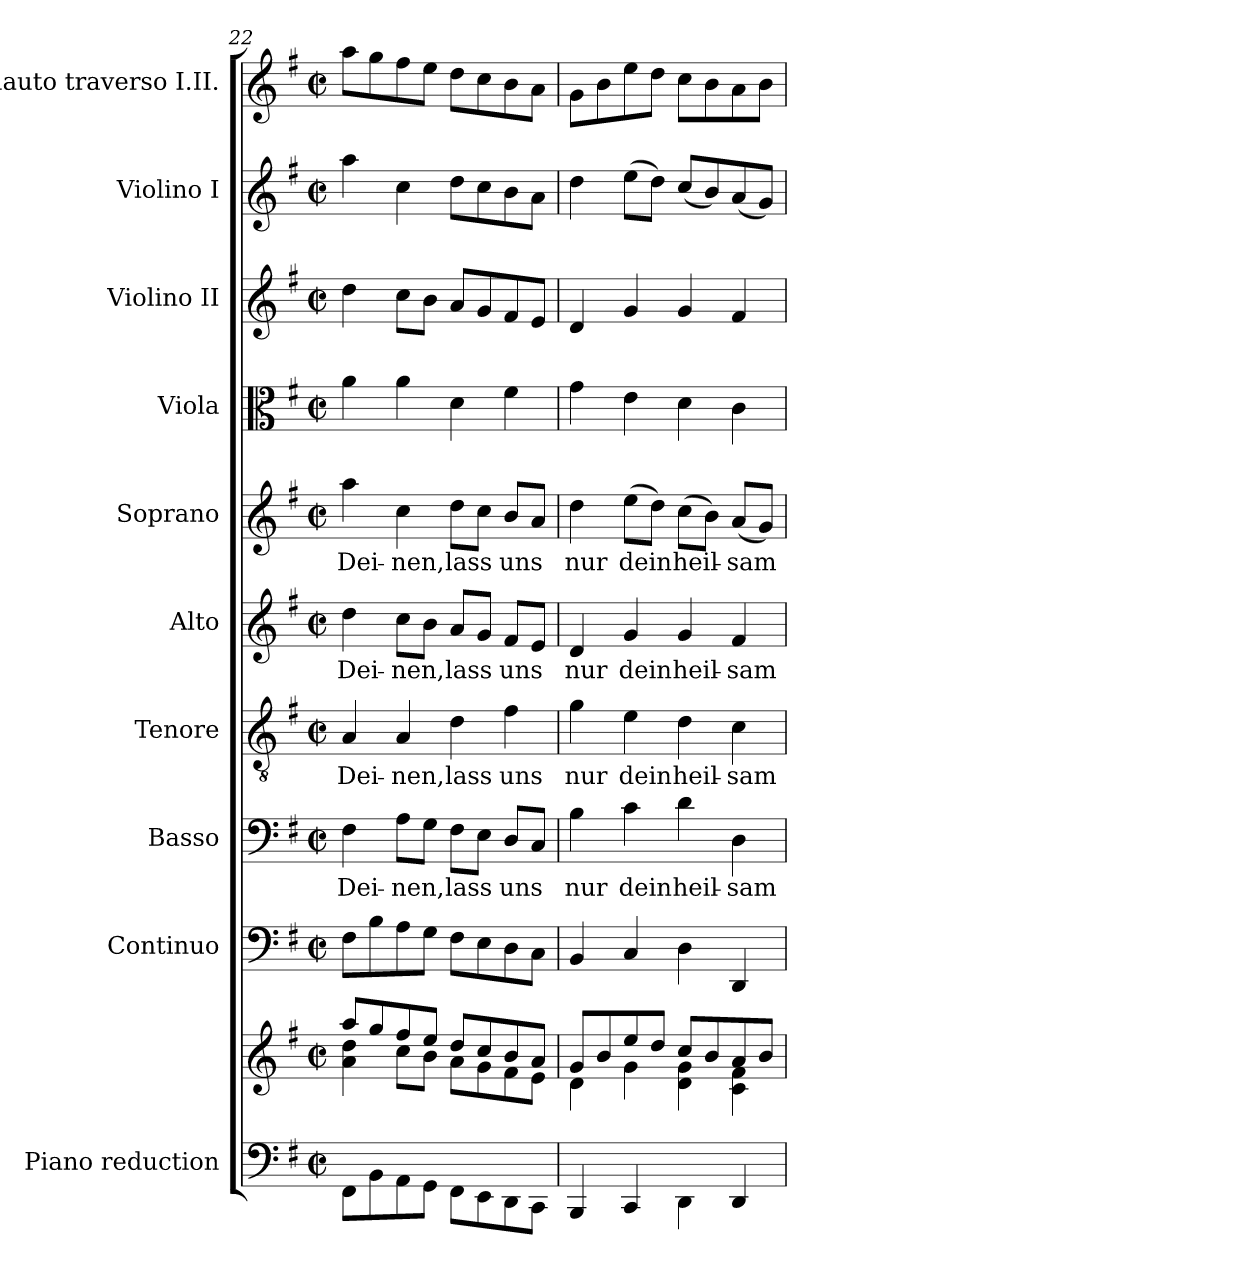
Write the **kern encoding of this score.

**kern	**kern	**kern	**kern	**text	**kern	**text	**kern	**text	**kern	**text	**kern	**kern	**kern	**kern
*part10	*part10	*part9	*part8	*part8	*part7	*part7	*part6	*part6	*part5	*part5	*part4	*part3	*part2	*part1
*staff11	*staff10	*staff9	*staff8	*staff8	*staff7	*staff7	*staff6	*staff6	*staff5	*staff5	*staff4	*staff3	*staff2	*staff1
*I"Piano reduction	*	*I"Continuo	*I"Basso	*	*I"Tenore	*	*I"Alto	*	*I"Soprano	*	*I"Viola	*I"Violino II	*I"Violino I	*I"Flauto traverso I.II.
*I'Pno	*	*	*	*	*	*	*	*	*	*	*I'Vla	*I'Vln	*I'Vln	*I'Fl
*clefF4	*clefG2	*clefF4	*clefF4	*	*clefGv2	*	*clefG2	*	*clefG2	*	*clefC3	*clefG2	*clefG2	*clefG2
*k[f#]	*k[f#]	*k[f#]	*k[f#]	*	*k[f#]	*	*k[f#]	*	*k[f#]	*	*k[f#]	*k[f#]	*k[f#]	*k[f#]
*M2/2	*M2/2	*M2/2	*M2/2	*	*M2/2	*	*M2/2	*	*M2/2	*	*M2/2	*M2/2	*M2/2	*M2/2
*met(c|)	*met(c|)	*met(c|)	*met(c|)	*	*met(c|)	*	*met(c|)	*	*met(c|)	*	*met(c|)	*met(c|)	*met(c|)	*met(c|)
=22	=22	=22	=22	=22	=22	=22	=22	=22	=22	=22	=22	=22	=22	=22
*	*^	*	*	*	*	*	*	*	*	*	*	*	*	*
!	!	!	!	!	!LO:LY:b	!	!LO:LY:b	!	!LO:LY:b	!	!LO:LY:b	!	!	!	!
8FF#\L	8aa/L	4a\ 4dd\	8F#\L	4F#\	Dei-	4A/	Dei-	4dd\	Dei-	4aa\	Dei-	4a\	4dd\	4aa\	8aa\L
8BB\	8gg/	.	8B\	.	.	.	.	.	.	.	.	.	.	.	8gg\
!	!	!	!	!	!LO:LY:b	!	!LO:LY:b	!	!LO:LY:b	!	!LO:LY:b	!	!	!	!
8AA\	8ff#/	8cc\L	8A\	8A\L	-nen,	4A/	-nen,	8cc\L	-nen,	4cc\	-nen,	4a\	8cc\L	4cc\	8ff#\
8GG\J	8ee/J	8b\J	8G\J	8G\J	.	.	.	8b\J	.	.	.	.	8b\J	.	8ee\J
!	!	!	!	!	!LO:LY:b	!	!LO:LY:b	!	!LO:LY:b	!	!LO:LY:b	!	!	!	!
8FF#\L	8dd/L	8a\L	8F#\L	8F#\L	lass	4d\	lass	8a/L	lass	8dd\L	lass	4d\	8a/L	8dd\L	8dd\L
8EE\	8cc/	8g\	8E\	8E\J	.	.	.	8g/J	.	8cc\J	.	.	8g/	8cc\	8cc\
!	!	!	!	!	!LO:LY:b	!	!LO:LY:b	!	!LO:LY:b	!	!LO:LY:b	!	!	!	!
8DD\	8b/	8f#\	8D\	8D/L	uns	4f#\	uns	8f#/L	uns	8b/L	uns	4f#\	8f#/	8b\	8b\
8CC\J	8a/J	8e\J	8C\J	8C/J	.	.	.	8e/J	.	8a/J	.	.	8e/J	8a\J	8a\J
=23	=23	=23	=23	=23	=23	=23	=23	=23	=23	=23	=23	=23	=23	=23	=23
!	!	!	!	!	!LO:LY:b	!	!LO:LY:b	!	!LO:LY:b	!	!LO:LY:b	!	!	!	!
4BBB/	8g/L	4d\	4BB/	4B\	nur	4g\	nur	4d/	nur	4dd\	nur	4g\	4d/	4dd\	8g\L
.	8b/	.	.	.	.	.	.	.	.	.	.	.	.	.	8b\
!	!	!	!	!	!LO:LY:b	!	!LO:LY:b	!	!LO:LY:b	!	!LO:LY:b	!	!	!	!
4CC/	8ee/	4g\	4C/	4c\	dein	4e\	dein	4g/	dein	(>8ee\L	dein	4e\	4g/	(>8ee\L	8ee\
.	8dd/J	.	.	.	.	.	.	.	.	8dd\J)	.	.	.	8dd\J)	8dd\J
!	!	!	!	!	!LO:LY:b	!	!LO:LY:b	!	!LO:LY:b	!	!LO:LY:b	!	!	!	!
4DD\	8cc/L	4d\ 4g\	4D\	4d\	heil-	4d\	heil-	4g/	heil-	(>8cc\L	heil-	4d\	4g/	(<8cc/L	8cc\L
.	8b/	.	.	.	.	.	.	.	.	8b\J)	.	.	.	8b/)	8b\
!	!	!	!	!	!LO:LY:b	!	!LO:LY:b	!	!LO:LY:b	!	!LO:LY:b	!	!	!	!
4DD/	8a/	4c\ 4f#\	4DD/	4D\	-sam	4c\	-sam	4f#/	-sam	(<8a/L	-sam	4c\	4f#/	(<8a/	8a\
.	8b/J	.	.	.	.	.	.	.	.	8g/J)	.	.	.	8g/J)	8b\J
*	*v	*v	*	*	*	*	*	*	*	*	*	*	*	*	*
=	=	=	=	=	=	=	=	=	=	=	=	=	=	=
*-	*-	*-	*-	*-	*-	*-	*-	*-	*-	*-	*-	*-	*-	*-
